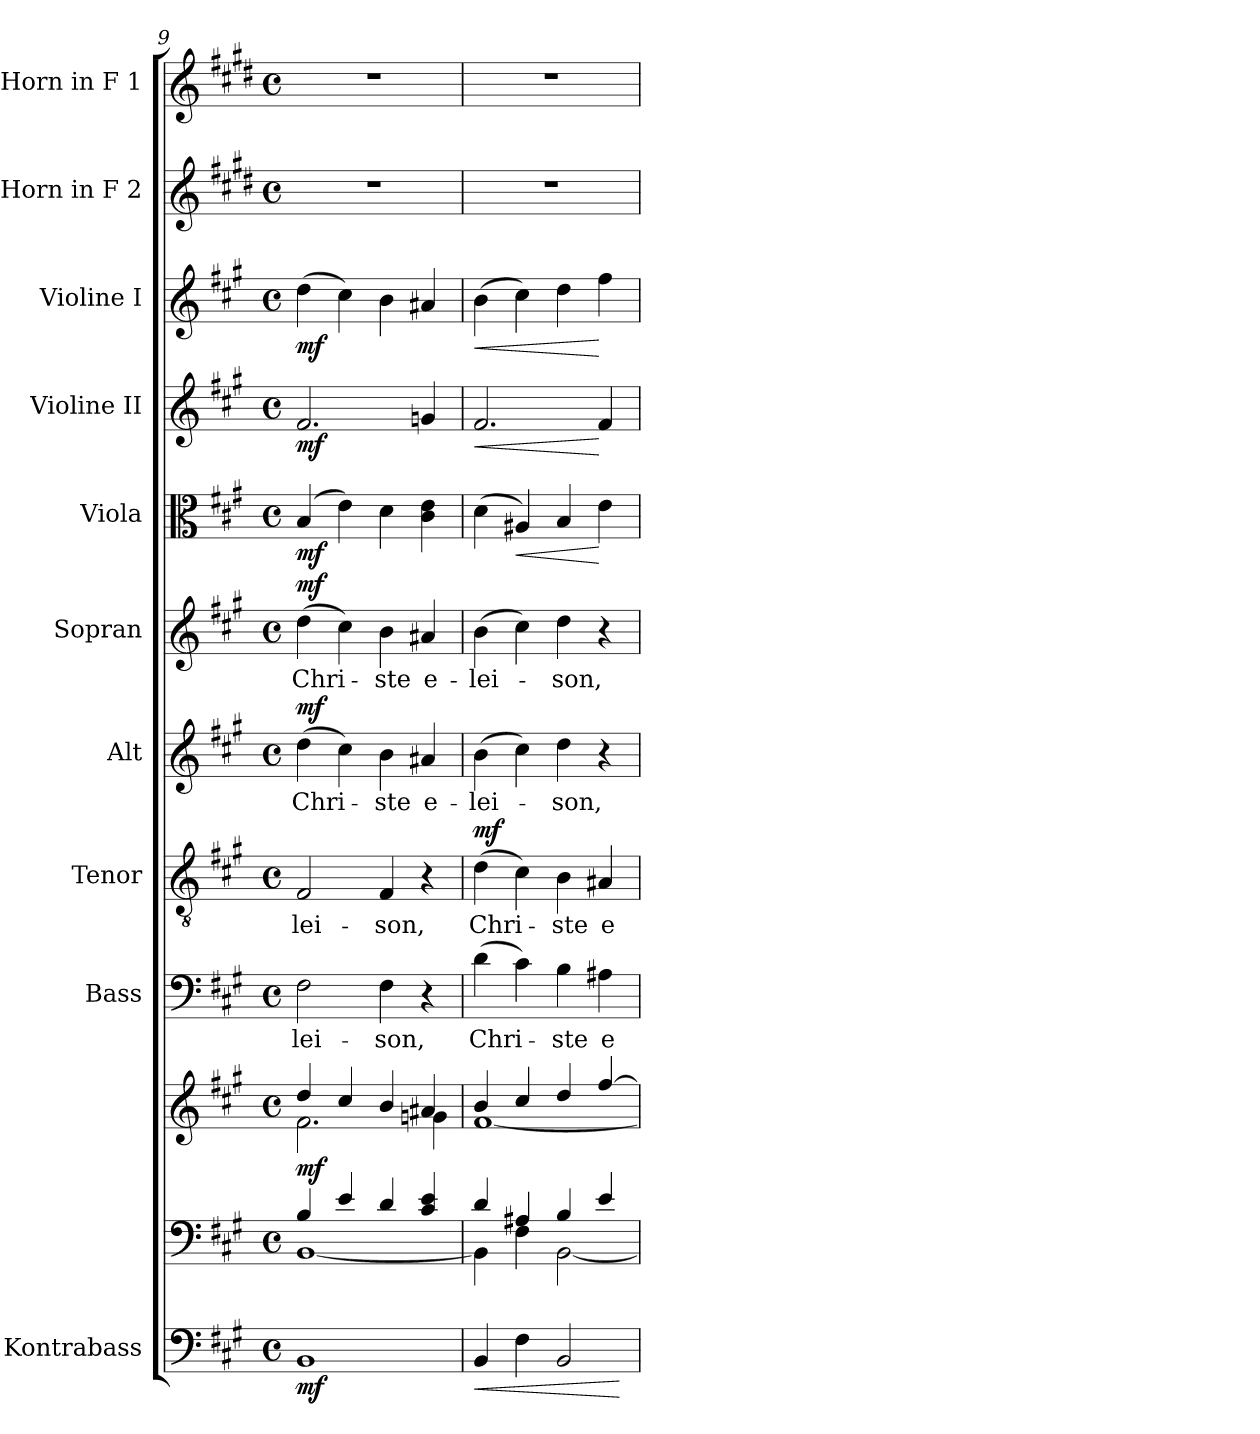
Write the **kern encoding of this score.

**kern	**dynam	**kern	**kern	**dynam	**kern	**text	**kern	**text	**dynam	**kern	**text	**dynam	**kern	**text	**dynam	**kern	**dynam	**kern	**dynam	**kern	**dynam	**kern	**kern
*part11	*part11	*part10	*part10	*part10	*part9	*part9	*part8	*part8	*part8	*part7	*part7	*part7	*part6	*part6	*part6	*part5	*part5	*part4	*part4	*part3	*part3	*part2	*part1
*staff12	*staff12	*staff11	*staff10	*staff10/11	*staff9	*staff9	*staff8	*staff8	*staff8	*staff7	*staff7	*staff7	*staff6	*staff6	*staff6	*staff5	*staff5	*staff4	*staff4	*staff3	*staff3	*staff2	*staff1
*I"Kontrabass	*	*	*	*	*I"Bass	*	*I"Tenor	*	*	*I"Alt	*	*	*I"Sopran	*	*	*I"Viola	*	*I"Violine II	*	*I"Violine I	*	*I"Horn in F 2	*I"Horn in F 1
*I'Kb.	*	*	*	*	*I'B.	*	*I'T.	*	*	*I'A.	*	*	*I'S.	*	*	*I'Vla.	*	*I'Vl. II	*	*I'Vl. I	*	*	*
!!LO:PB:g=z
*clefF4	*	*clefF4	*clefG2	*	*clefF4	*	*clefGv2	*	*	*clefG2	*	*	*clefG2	*	*	*clefC3	*	*clefG2	*	*clefG2	*	*clefG2	*clefG2
*ITrd7c12	*	*	*	*	*	*	*	*	*	*	*	*	*	*	*	*	*	*	*	*	*	*ITrd4c7	*ITrd4c7
*k[f#c#g#]	*	*k[f#c#g#]	*k[f#c#g#]	*	*k[f#c#g#]	*	*k[f#c#g#]	*	*	*k[f#c#g#]	*	*	*k[f#c#g#]	*	*	*k[f#c#g#]	*	*k[f#c#g#]	*	*k[f#c#g#]	*	*k[f#c#g#]	*k[f#c#g#]
*A:	*	*A:	*A:	*	*A:	*	*A:	*	*	*A:	*	*	*A:	*	*	*A:	*	*A:	*	*A:	*	*A:	*A:
*M4/4	*	*M4/4	*M4/4	*	*M4/4	*	*M4/4	*	*	*M4/4	*	*	*M4/4	*	*	*M4/4	*	*M4/4	*	*M4/4	*	*M4/4	*M4/4
*met(c)	*	*met(c)	*met(c)	*	*met(c)	*	*met(c)	*	*	*met(c)	*	*	*met(c)	*	*	*met(c)	*	*met(c)	*	*met(c)	*	*met(c)	*met(c)
=9	=9	=9	=9	=9	=9	=9	=9	=9	=9	=9	=9	=9	=9	=9	=9	=9	=9	=9	=9	=9	=9	=9	=9
*	*	*^	*^	*	*	*	*	*	*	*	*	*	*	*	*	*	*	*	*	*	*	*	*
!	!LO:DY:b	!	!	!	!	!LO:DY:b	!	!LO:LY:b	!	!LO:LY:b	!	!	!LO:LY:b	!LO:DY:a	!	!LO:LY:b	!LO:DY:a	!	!LO:DY:b	!	!LO:DY:b	!	!LO:DY:b	!	!
1BBB	mf	4B/	[<1BB	4dd/	2.f#\	mf	2F#\	-lei-	2F#/	-lei-	.	(>4dd\	Chri-	mf	(>4dd\	Chri-	mf	(4B/	mf	2.f#/	mf	(>4dd\	mf	1r	1r
.	.	4e/	.	4cc#/	.	.	.	.	.	.	.	4cc#\)	.	.	4cc#\)	.	.	4e\)	.	.	.	4cc#\)	.	.	.
!	!	!	!	!	!	!	!	!LO:LY:b	!	!LO:LY:b	!	!	!LO:LY:b	!	!	!LO:LY:b	!	!	!	!	!	!	!	!	!
.	.	4d/	.	4b/	.	.	4F#\	-son,	4F#/	-son,	.	4b\	-ste	.	4b\	-ste	.	4d\	.	.	.	4b\	.	.	.
!	!	!	!	!	!	!	!	!	!	!	!	!	!LO:LY:b	!	!	!LO:LY:b	!	!	!	!	!	!	!	!	!
.	.	4c#/ 4e/	.	4a#X/	4gn\	.	4r	.	4r	.	.	4a#X/	e-	.	4a#X/	e-	.	4c#\ 4e\	.	4gn/	.	4a#X/	.	.	.
=10	=10	=10	=10	=10	=10	=10	=10	=10	=10	=10	=10	=10	=10	=10	=10	=10	=10	=10	=10	=10	=10	=10	=10	=10	=10
!	!LO:HP:b	!	!	!	!	!	!	!LO:LY:b	!	!LO:LY:b	!LO:DY:a	!	!LO:LY:b	!	!	!LO:LY:b	!	!	!	!	!LO:HP:b	!	!LO:HP:b	!	!
4BBB/	<	4d/	4BB\]	4b/	[<1f#	.	(>4d\	Chri-	(>4d\	Chri-	mf	(>4b\	-lei-	.	(>4b\	-lei-	.	(>4d\	.	2.f#/	<	(>4b\	<	1r	1r
!	!	!	!	!	!	!	!	!	!	!	!	!	!	!	!	!	!	!	!LO:HP:b	!	!	!	!	!	!
4FF#\	.	4A#X/	4F#\	4cc#/	.	.	4c#\)	.	4c#\)	.	.	4cc#\)	.	.	4cc#\)	.	.	4A#X/)	<	.	.	4cc#\)	.	.	.
!	!	!	!	!	!	!	!	!LO:LY:b	!	!LO:LY:b	!	!	!LO:LY:b	!	!	!LO:LY:b	!	!	!	!	!	!	!	!	!
2BBB/	.	4B/	[<2BB\	4dd/	.	.	4B\	-ste	4B\	-ste	.	4dd\	-son,	.	4dd\	-son,	.	4B/	.	.	.	4dd\	.	.	.
!	!	!	!	!	!	!	!	!LO:LY:b	!	!LO:LY:b	!	!	!	!	!	!	!	!	!	!	!	!	!	!	!
.	.	4e/	.	[>4ff#/	.	.	4A#X\	e-	4A#X/	e-	.	4r	.	.	4r	.	.	4e\	[	4f#/	[	4ff#\	[	.	.
*	*	*v	*v	*	*	*	*	*	*	*	*	*	*	*	*	*	*	*	*	*	*	*	*	*	*
*	*	*	*v	*v	*	*	*	*	*	*	*	*	*	*	*	*	*	*	*	*	*	*	*	*
.	[	.	.	.	.	.	.	.	.	.	.	.	.	.	.	.	.	.	.	.	.	.	.
=	=	=	=	=	=	=	=	=	=	=	=	=	=	=	=	=	=	=	=	=	=	=	=
*-	*-	*-	*-	*-	*-	*-	*-	*-	*-	*-	*-	*-	*-	*-	*-	*-	*-	*-	*-	*-	*-	*-	*-
